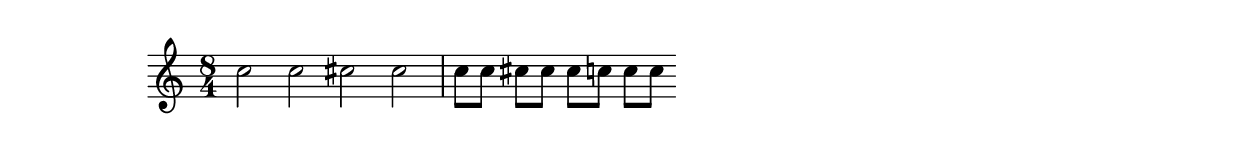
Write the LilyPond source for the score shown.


\version "2.1.22"

\header {
texidoc = "Accidentals sticking out to the left
of a note will take a little more space, but only if the spacing is tight." 
}

\score { \notes \relative c'' {
    \time 8/4
    c2 c2 cis2 cis2 |
    c8 c8 cis8 cis8 cis c c c]
}
\paper { raggedright = ##t}

}


